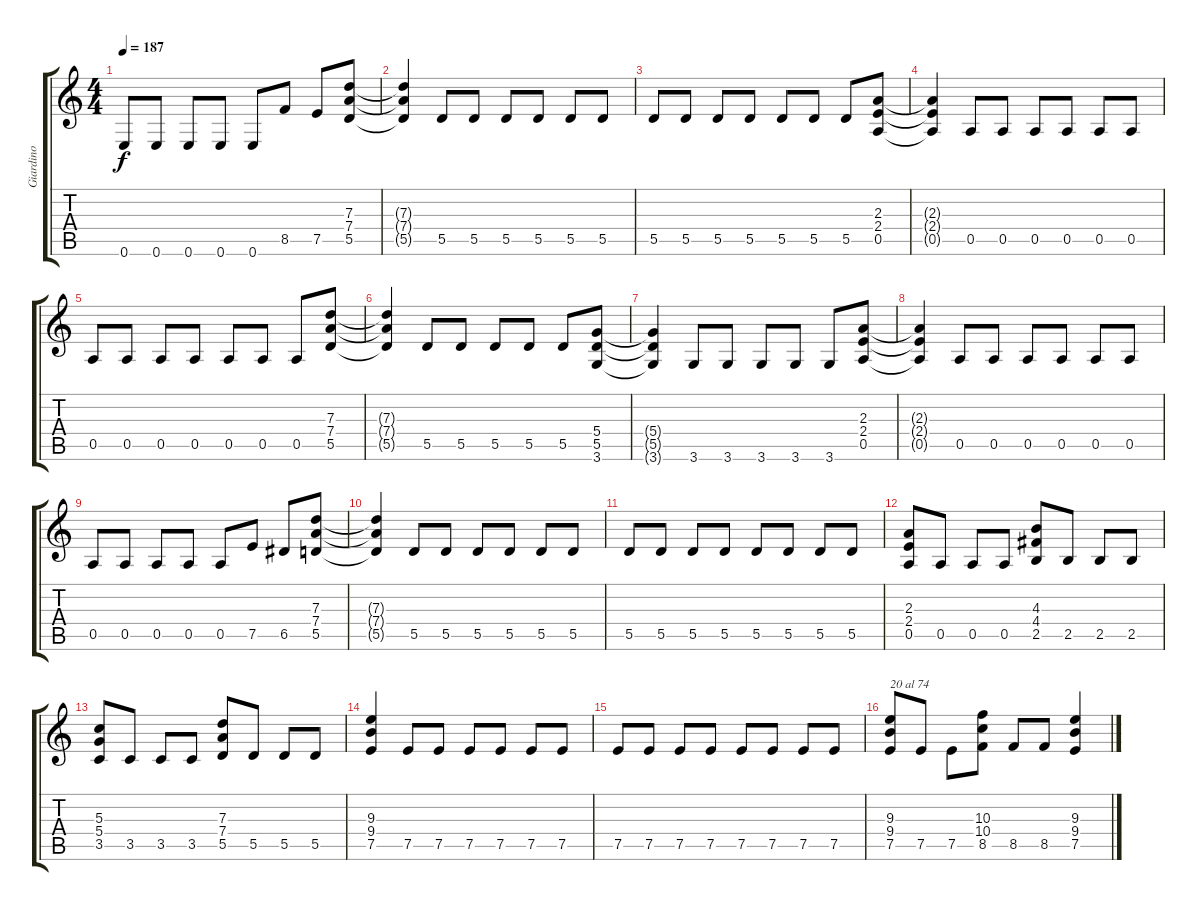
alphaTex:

\track ("Giardino" "Giardino") {instrument distortionguitar}
\staff {score tabs}
\tuning (E4 B3 G3 D3 A2 E2) {hide}
\ts (4 4)
\tempo 187
\clef g2
\ks c
0.6.8{dy f} 0.6.8 0.6.8 0.6.8 0.6.8 8.5.8 7.5.8 (7.3 7.4 5.5).8 |
(7.3{t} 7.4{t} 5.5{t}).4 5.5.8 5.5.8 5.5.8 5.5.8 5.5.8 5.5.8 |
5.5.8 5.5.8 5.5.8 5.5.8 5.5.8 5.5.8 5.5.8 (2.3 2.4 0.5).8 |
(2.3{t} 2.4{t} 0.5{t}).4 0.5.8 0.5.8 0.5.8 0.5.8 0.5.8 0.5.8 |
0.5.8 0.5.8 0.5.8 0.5.8 0.5.8 0.5.8 0.5.8 (7.3 7.4 5.5).8 |
(7.3{t} 7.4{t} 5.5{t}).4 5.5.8 5.5.8 5.5.8 5.5.8 5.5.8 (5.4 5.5 3.6).8 |
(5.4{t} 5.5{t} 3.6{t}).4 3.6.8 3.6.8 3.6.8 3.6.8 3.6.8 (2.3 2.4 0.5).8 |
(2.3{t} 2.4{t} 0.5{t}).4 0.5.8 0.5.8 0.5.8 0.5.8 0.5.8 0.5.8 |
0.5.8 0.5.8 0.5.8 0.5.8 0.5.8 7.5.8 6.5.8 (7.3 7.4 5.5).8 |
(7.3{t} 7.4{t} 5.5{t}).4 5.5.8 5.5.8 5.5.8 5.5.8 5.5.8 5.5.8 |
5.5.8 5.5.8 5.5.8 5.5.8 5.5.8 5.5.8 5.5.8 5.5.8 |
(2.3 2.4 0.5).8 0.5.8 0.5.8 0.5.8 (4.3 4.4 2.5).8 2.5.8 2.5.8 2.5.8 |
(5.3 5.4 3.5).8 3.5.8 3.5.8 3.5.8 (7.3 7.4 5.5).8 5.5.8 5.5.8 5.5.8 |
(9.3 9.4 7.5).4 7.5.8 7.5.8 7.5.8 7.5.8 7.5.8 7.5.8 |
7.5.8 7.5.8 7.5.8 7.5.8 7.5.8 7.5.8 7.5.8 7.5.8 |
(9.3 9.4 7.5).8{txt "20 al 74"} 7.5.8 7.5.8 (10.3 10.4 8.5).8 8.5.8 8.5.8 (9.3 9.4 7.5).4
